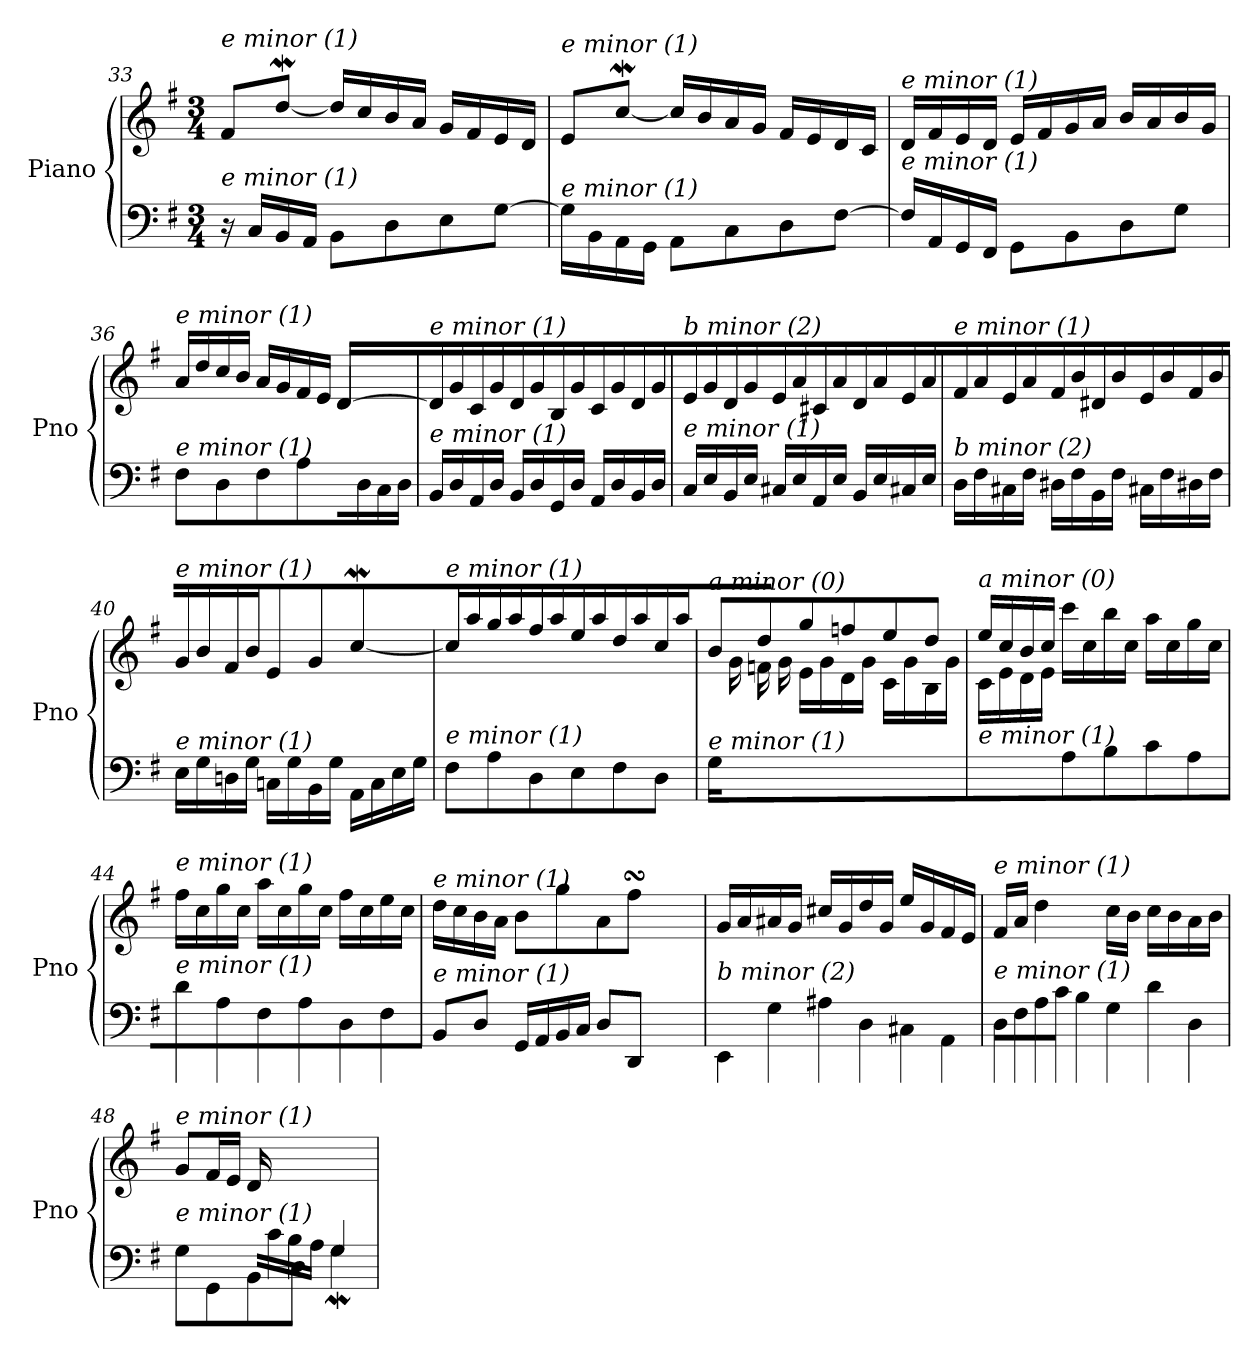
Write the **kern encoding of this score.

**kern	**kern
*part1	*part1
*staff2	*staff1
*I"Piano	*
*I'Pno	*
!!LO:LB:g=z
*clefF4	*clefG2
*k[f#]	*k[f#]
*M3/4	*M3/4
=33	=33
!	!LO:TX:i:t=e minor (1)
!LO:TX:i:t=e minor (1)	!
16r	8f#/L
16C/LL	.
16BB/	[8ddW/J
16AA/JJ	.
8BB\L	16dd/LL]
.	16cc/
8D\	16b/
.	16a/JJ
8E\	16g/LL
.	16f#/
[8G\J	16e/
.	16d/JJ
=34	=34
!	!LO:TX:i:t=e minor (1)
!LO:TX:i:t=e minor (1)	!
16G\LL]	8e/L
16BB\	.
16AA\	[8ccw/J
16GG\JJ	.
8AA\L	16cc/LL]
.	16b/
8C\	16a/
.	16g/JJ
8D\	16f#/LL
.	16e/
[8F#\J	16d/
.	16c/JJ
=35	=35
!	!LO:TX:i:t=e minor (1)
!LO:TX:i:t=e minor (1)	!
16F#/LL]	16d/LL
16AA/	16f#/
16GG/	16e/
16FF#/JJ	16d/JJ
8GG\L	16e/LL
.	16f#/
8BB\	16g/
.	16a/JJ
8D\	16b/LL
.	16a/
8G\J	16b/
.	16g/JJ
=36	=36
*	*^
!	!LO:TX:i:t=e minor (1)	!
!LO:TX:i:t=e minor (1)	!	!
8F#\L	16a/LL	2ryy
.	16dd/	.
8D\	16cc/	.
.	16b/JJ	.
8F#\	16a/LL	.
.	16g/	.
8A\J	16f#/	.
.	16e/JJ	.
16ryy	[4d/	16d\LL
16D/	.	8.ryy
16C/	.	.
16D/JJ	.	.
*	*v	*v
!!LO:PB:g=z
=37	=37
!	!LO:TX:i:t=e minor (1)
!LO:TX:i:t=e minor (1)	!
16BB/LL	16d/LL]
16D/	16g/
16AA/	16c/
16D/JJ	16g/JJ
16BB/LL	16d/LL
16D/	16g/
16GG/	16B/
16D/JJ	16g/JJ
16AA/LL	16c/LL
16D/	16g/
16BB/	16d/
16D/JJ	16g/JJ
=38	=38
!	!LO:TX:i:t=b minor (2)
!LO:TX:i:t=e minor (1)	!
16C/LL	16e/LL
16E/	16g/
16BB/	16d/
16E/JJ	16g/JJ
16C#X/LL	16e/LL
16E/	16a/
16AA/	16c#X/
16E/JJ	16a/JJ
16BB/LL	16d/LL
16E/	16a/
16C#X/	16e/
16E/JJ	16a/JJ
=39	=39
!	!LO:TX:i:t=e minor (1)
!LO:TX:i:t=b minor (2)	!
16D\LL	16f#/LL
16F#\	16a/
16C#X\	16e/
16F#\JJ	16a/JJ
16D#X\LL	16f#/LL
16F#\	16b/
16BB\	16d#X/
16F#\JJ	16b/JJ
16C#X\LL	16e/LL
16F#\	16b/
16D#X\	16f#/
16F#\JJ	16b/JJ
=40	=40
!	!LO:TX:i:t=e minor (1)
!LO:TX:i:t=e minor (1)	!
16E\LL	16g/LL
16G\	16b/
16Dn\	16f#/
16G\JJ	16b/JJ
16Cn\LL	8e/L
16G\	.
16BB\	8g/J
16G\JJ	.
16AA\LL	[4ccw\
16C\	.
16E\	.
16G\JJ	.
!!LO:LB:g=z
=41	=41
!	!LO:TX:i:t=e minor (1)
!LO:TX:i:t=e minor (1)	!
8F#\L	16cc\LL]
.	16aa\
8A\	16gg\
.	16aa\JJ
8D\	16ff#\LL
.	16aa\
8E\	16ee\
.	16aa\JJ
8F#\	16dd\LL
.	16aa\
8D\J	16cc\
.	16aa\JJ
=42	=42
*	*^
!	!LO:TX:i:t=a minor (0)	!
!LO:TX:i:t=e minor (1)	!	!
16G/LL	8b/L	16ryy
2ryy	.	16g\
.	8dd/	16fn\
.	.	16g\JJ
.	8gg/	16e\LL
.	.	16g\
.	8ffn/	16d\
.	.	16g\JJ
.	8ee/	16c\LL
8.ryy	.	16g\
.	8dd/J	16B\
.	.	16g\JJ
=43	=43	=43
!	!LO:TX:i:t=a minor (0)	!
!LO:TX:i:t=e minor (1)	!	!
4ryy	16ee/LL	16c\LL
.	16cc/	16e\
.	16b/	16d\
.	16cc/JJ	16e\JJ
8A\L	16ccc\LL	2ryy
.	16cc\	.
8B\	16bb\	.
.	16cc\JJ	.
8c\	16aa\LL	.
.	16cc\	.
8A\J	16gg\	.
.	16cc\JJ	.
*	*v	*v
=44	=44
!	!LO:TX:i:t=e minor (1)
!LO:TX:i:t=e minor (1)	!
8d\L	16ff#\LL
.	16cc\
8A\	16gg\
.	16cc\JJ
8F#\	16aa\LL
.	16cc\
8A\	16gg\
.	16cc\JJ
8D\	16ff#\LL
.	16cc\
8F#\J	16ee\
.	16cc\JJ
!!LO:LB:g=z
=45	=45
*^	*^
!	!	!LO:TX:i:t=e minor (1)	!
!LO:TX:i:t=e minor (1)	!	!	!
2ryy	8BB/L	16dd\LL	2ryy
.	.	16cc\	.
.	8D/J	16b\	.
.	.	16a\JJ	.
.	16GG/LL	8b\L	.
.	16AA/	.	.
.	16BB/	8gg\	.
.	16C/JJ	.	.
8ryy	8D/L	8a\	8ryy
8ryy	8DD/J	8ff#sSsS\J	32gg!yy
.	.	.	32ff#!yy
.	.	.	32ee!yy
.	.	.	32ff#!yy
*v	*v	*	*
=46	=46	=46
!	!LO:TX:i:t=b minor (2)	!
!LO:TX:i:t=b minor (2)	!	!
*	*v	*v
8EE/L	16g/LL
.	16a/
8G\	16a#Xi/
.	16g/JJ
8A#Xi\	16cc#X/LL
.	16g/
8D\	16dd/
.	16g/JJ
8C#X\	16ee/LL
.	16g/
8AA\J	16f#/
.	16e/JJ
=47	=47
!	!LO:TX:i:t=e minor (1)
!LO:TX:i:t=e minor (1)	!
16D\LL	16f#/LL
16F#\	16a/JJ
16A\	4dd\
16c\JJ	.
8B\L	.
8G\	16cc\LL
.	16b\JJ
8d\	16cc\LL
.	16b\
8D\J	16a\
.	16b\JJ
=48	=48
*^	*
!	!	!LO:TX:i:t=e minor (1)
!LO:TX:i:t=e minor (1)	!	!
4ryy	8G\L	8g/L
.	8GG\	16f#/L
.	.	16e/JJ
16ryy	8BB\	16d/LL
16c/	.	4..ryy
16B/	8D\J	.
16A/JJ	.	.
4G/	4Gw\	.
*v	*v	*
=	=
*-	*-
